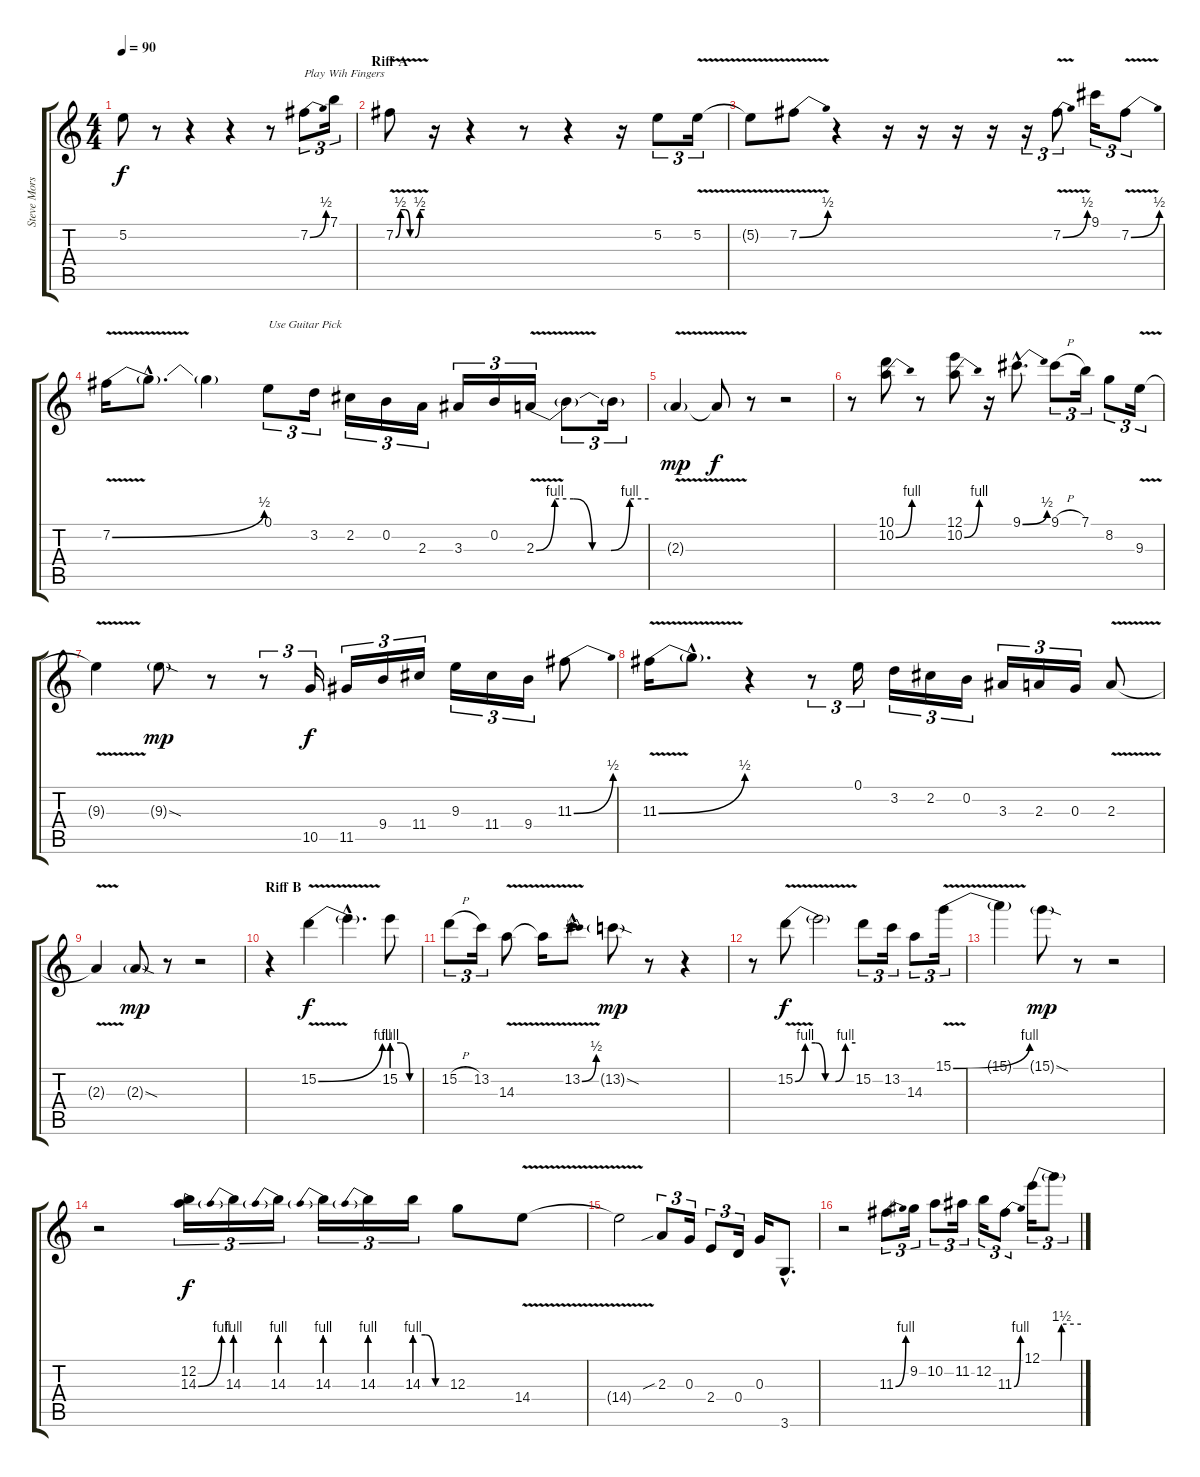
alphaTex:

\track ("Steve Morse Guitar Lead" "Steve Mors") {instrument distortionguitar}
\staff {score tabs}
\tuning (E4 B3 G3 D3 A2 E2) {hide}
\ts (4 4)
\tempo 90
\clef g2
\ks c
5.2{t}.8{dy f} r.8 r.4 r.4 r.8 7.2{be (bend 0 0 60 2)}.8{tu (3 2) txt "Play Wih Fingers"} 7.1.16{tu (3 2)} |
\section ("" "Riff A")
7.2{be (custom 0 0 10 2 20 2 30 0 40 0 50 2 60 2) v}.8 r.16 r.4 r.8 r.4 r.16 5.2.8{tu (3 2)} 5.2{v}.16{tu (3 2)} |
5.2{t}.8 7.2{be (bend 0 0 60 2) v}.8 r.4 r.16 r.16 r.16 r.16 r.16{tu (3 2)} 7.2{be (bend 0 0 60 2) v}.8{tu (3 2)} 9.1.16{tu (3 2)} 7.2{be (bend 0 0 60 2) v}.8{tu (3 2)} |
7.2{be (bend 0 0 60 2) v}.16 7.2{hac t}.8{d} 7.2{t}.4 0.1.8{tu (3 2) txt "Use Guitar Pick"} 3.2.16{tu (3 2)} 2.2.16{tu (3 2)} 0.2.16{tu (3 2)} 2.3.16{tu (3 2)} 3.3.16{tu (3 2)} 0.2.16{tu (3 2)} 2.3{be (custom 0 0 10 4 20 4 30 0 40 0 50 4 60 4) v}.16{tu (3 2)} 2.3{t}.8{tu (3 2)} 2.3{t}.16{tu (3 2)} |
2.3{v g}.4{dy mp} 2.3{t}.8{dy f} r.8 r.2 |
r.8 (10.1 10.2{be (bend 0 0 60 4)}).8 r.8 (12.1 10.2{be (bend 0 0 60 4)}).8 r.16 9.1{be (bend 0 0 60 2) hac}.8{d} 9.1{h}.8{tu (3 2)} 7.1.16{tu (3 2)} 8.2.8{tu (3 2)} 9.3{v}.16{tu (3 2)} |
9.3{t}.4 9.3{sod g}.8{dy mp} r.8 r.8{tu (3 2)} 10.5.16{tu (3 2) dy f} 11.5.16{tu (3 2)} 9.4.16{tu (3 2)} 11.4.16{tu (3 2)} 9.3.16{tu (3 2)} 11.4.16{tu (3 2)} 9.4.16{tu (3 2)} 11.3{be (bend 0 0 60 2)}.8 |
11.3{be (bend 0 0 60 2) v}.16 11.3{hac t}.8{d} r.4 r.8{tu (3 2)} 0.1.16{tu (3 2)} 3.2.16{tu (3 2)} 2.2.16{tu (3 2)} 0.2.16{tu (3 2)} 3.3.16{tu (3 2)} 2.3.16{tu (3 2)} 0.3.16{tu (3 2)} 2.3{v}.8 |
2.3{t}.4 2.3{sod g}.8{dy mp} r.8 r.2 |
\section ("" "Riff B")
r.4 15.2{be (bend 0 0 60 4) v}.4{dy f} 15.2{hac t}.4{d} 15.2{be (custom 0 4 20 4 40 0 60 0)}.8 |
15.2{h}.8{tu (3 2)} 13.2.16{tu (3 2)} 14.3{v}.8 14.3{t}.16 13.2{be (bend 0 0 60 2) v hac}.8{d} 13.2{sod g}.8{dy mp} r.8 r.4 |
r.8 15.2{be (custom 0 0 10 4 20 4 30 0 40 0 50 4 60 4) v}.8{dy f} 15.2{t}.2 15.2.8{tu (3 2)} 13.2.16{tu (3 2)} 14.3.8{tu (3 2)} 15.1{be (bend 0 0 60 4) v}.16{tu (3 2)} |
15.1{t}.4 15.1{sod g}.8{dy mp} r.8 r.2 |
r.2 (12.2 14.3{be (bend 0 0 60 4)}).16{tu (3 2) dy f} 14.3{be (prebend 0 4 60 4)}.16{tu (3 2)} 14.3{be (prebend 0 4 60 4)}.16{tu (3 2)} 14.3{be (prebend 0 4 60 4)}.16{tu (3 2)} 14.3{be (prebend 0 4 60 4)}.16{tu (3 2)} 14.3{be (custom 0 4 20 4 40 0 60 0)}.16{tu (3 2)} 12.3.8 14.4{v}.8 |
14.4{t}.2{instrument distortionguitar} 2.3{sib}.8{tu (3 2)} 0.3.16{tu (3 2)} 2.4.8{tu (3 2)} 0.4.16{tu (3 2)} 0.3.16 3.6{hac}.8{d} |
r.2 11.3{be (bend 0 0 60 4)}.8{tu (3 2)} 9.2.16{tu (3 2)} 10.2.8{tu (3 2)} 11.2.16{tu (3 2)} 12.2.16{tu (3 2)} 11.3{be (bend 0 0 60 4)}.8{tu (3 2)} 12.1{be (custom 0 0 28 0 30 6 60 6)}.16{tu (3 2)} 12.1{t}.8{tu (3 2)}
